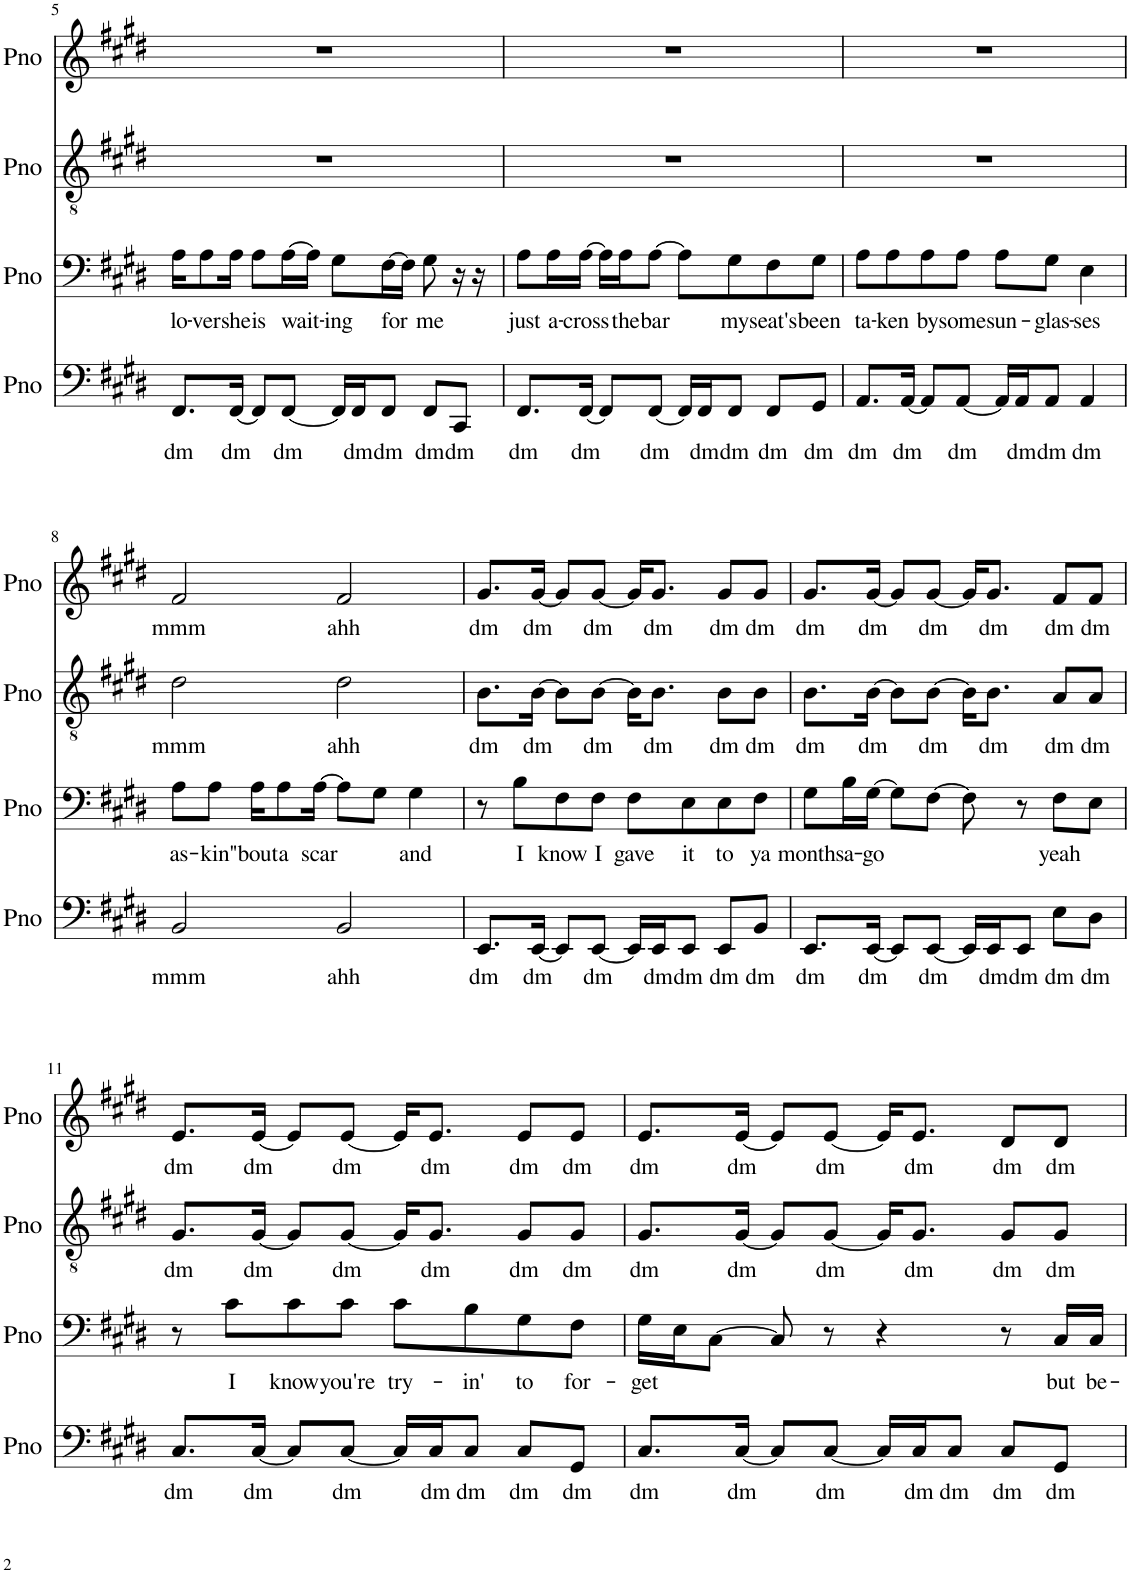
**kern	**text	**kern	**text	**kern	**text	**kern	**text
*part4	*part4	*part3	*part3	*part2	*part2	*part1	*part1
*staff4	*staff4	*staff3	*staff3	*staff2	*staff2	*staff1	*staff1
*I"Piano	*	*I"Piano	*	*I"Piano	*	*I"Piano	*
*I'Pno	*	*I'Pno	*	*I'Pno	*	*I'Pno	*
!!LO:PB:g=z
*clefF4	*	*clefF4	*	*clefGv2	*	*clefG2	*
*k[f#c#g#d#]	*	*k[f#c#g#d#]	*	*k[f#c#g#d#]	*	*k[f#c#g#d#]	*
*M4/4	*	*M4/4	*	*M4/4	*	*M4/4	*
=5	=5	=5	=5	=5	=5	=5	=5
!	!LO:LY:b	!	!LO:LY:b	!	!	!	!
8.FF#/L	dm	16A\KL	lo-	1r	.	1r	.
!	!	!	!LO:LY:b	!	!	!	!
.	.	8A\	-ver	.	.	.	.
!	!LO:LY:b	!	!LO:LY:b	!	!	!	!
[16FF#/Jk	dm	16A\Jk	she	.	.	.	.
!	!	!	!LO:LY:b	!	!	!	!
8FF#/L]	.	8A\L	is	.	.	.	.
!	!LO:LY:b	!	!LO:LY:b	!	!	!	!
[8FF#/J	dm	[16A\L	wait-	.	.	.	.
.	.	16A\JJ]	.	.	.	.	.
!	!	!	!LO:LY:b	!	!	!	!
16FF#/LL]	.	8G#\L	-ing	.	.	.	.
!	!LO:LY:b	!	!	!	!	!	!
16FF#/J	dm	.	.	.	.	.	.
!	!LO:LY:b	!	!LO:LY:b	!	!	!	!
8FF#/J	dm	[16F#\L	for	.	.	.	.
.	.	16F#\JJ]	.	.	.	.	.
!	!LO:LY:b	!	!LO:LY:b	!	!	!	!
8FF#/L	dm	8G#\	me	.	.	.	.
!	!LO:LY:b	!	!	!	!	!	!
8CC#/J	dm	16r	.	.	.	.	.
.	.	16r	.	.	.	.	.
=6	=6	=6	=6	=6	=6	=6	=6
!	!LO:LY:b	!	!LO:LY:b	!	!	!	!
8.FF#/L	dm	8A\L	just	1r	.	1r	.
!	!	!	!LO:LY:b	!	!	!	!
.	.	16A\L	a-	.	.	.	.
!	!LO:LY:b	!	!LO:LY:b	!	!	!	!
[16FF#/Jk	dm	[16A\JJ	-cross	.	.	.	.
8FF#/L]	.	16A\LL]	.	.	.	.	.
!	!	!	!LO:LY:b	!	!	!	!
.	.	16A\J	the	.	.	.	.
!	!LO:LY:b	!	!LO:LY:b	!	!	!	!
[8FF#/J	dm	[8A\J	bar	.	.	.	.
16FF#/LL]	.	8A\L]	.	.	.	.	.
!	!LO:LY:b	!	!	!	!	!	!
16FF#/J	dm	.	.	.	.	.	.
!	!LO:LY:b	!	!LO:LY:b	!	!	!	!
8FF#/J	dm	8G#\	my	.	.	.	.
!	!LO:LY:b	!	!LO:LY:b	!	!	!	!
8FF#/L	dm	8F#\	seat's	.	.	.	.
!	!LO:LY:b	!	!LO:LY:b	!	!	!	!
8GG#/J	dm	8G#\J	been	.	.	.	.
=7	=7	=7	=7	=7	=7	=7	=7
!	!LO:LY:b	!	!LO:LY:b	!	!	!	!
8.AA/L	dm	8A\L	ta-	1r	.	1r	.
!	!	!	!LO:LY:b	!	!	!	!
.	.	8A\	-ken	.	.	.	.
!	!LO:LY:b	!	!	!	!	!	!
[16AA/Jk	dm	.	.	.	.	.	.
!	!	!	!LO:LY:b	!	!	!	!
8AA/L]	.	8A\	by	.	.	.	.
!	!LO:LY:b	!	!LO:LY:b	!	!	!	!
[8AA/J	dm	8A\J	some	.	.	.	.
!	!	!	!LO:LY:b	!	!	!	!
16AA/LL]	.	8A\L	sun-	.	.	.	.
!	!LO:LY:b	!	!	!	!	!	!
16AA/J	dm	.	.	.	.	.	.
!	!LO:LY:b	!	!LO:LY:b	!	!	!	!
8AA/J	dm	8G#\J	-glas-	.	.	.	.
!	!LO:LY:b	!	!LO:LY:b	!	!	!	!
4AA/	dm	4E\	-ses	.	.	.	.
!!LO:LB:g=z
=8	=8	=8	=8	=8	=8	=8	=8
!	!LO:LY:b	!	!LO:LY:b	!	!LO:LY:b	!	!LO:LY:b
2BB/	mmm	8A\L	as-	2d#\	mmm	2f#/	mmm
!	!	!	!LO:LY:b	!	!	!	!
.	.	8A\J	-kin'	.	.	.	.
!	!	!	!LO:LY:b	!	!	!	!
.	.	16A\KL	'bout	.	.	.	.
!	!	!	!LO:LY:b	!	!	!	!
.	.	8A\	a	.	.	.	.
!	!	!	!LO:LY:b	!	!	!	!
.	.	[16A\Jk	scar	.	.	.	.
!	!LO:LY:b	!	!	!	!LO:LY:b	!	!LO:LY:b
2BB/	ahh	8A\L]	.	2d#\	ahh	2f#/	ahh
.	.	8G#\J	.	.	.	.	.
!	!	!	!LO:LY:b	!	!	!	!
.	.	4G#\	and	.	.	.	.
=9	=9	=9	=9	=9	=9	=9	=9
!	!LO:LY:b	!	!	!	!LO:LY:b	!	!LO:LY:b
8.EE/L	dm	8r	.	8.B\L	dm	8.g#/L	dm
!	!	!	!LO:LY:b	!	!	!	!
.	.	8B\L	I	.	.	.	.
!	!LO:LY:b	!	!	!	!LO:LY:b	!	!LO:LY:b
[16EE/Jk	dm	.	.	[16B\Jk	dm	[16g#/Jk	dm
!	!	!	!LO:LY:b	!	!	!	!
8EE/L]	.	8F#\	know	8B\L]	.	8g#/L]	.
!	!LO:LY:b	!	!LO:LY:b	!	!LO:LY:b	!	!LO:LY:b
[8EE/J	dm	8F#\J	I	[8B\J	dm	[8g#/J	dm
!	!	!	!LO:LY:b	!	!	!	!
16EE/LL]	.	8F#\L	gave	16B\KL]	.	16g#/KL]	.
!	!LO:LY:b	!	!	!	!LO:LY:b	!	!LO:LY:b
16EE/J	dm	.	.	8.B\J	dm	8.g#/J	dm
!	!LO:LY:b	!	!LO:LY:b	!	!	!	!
8EE/J	dm	8E\	it	.	.	.	.
!	!LO:LY:b	!	!LO:LY:b	!	!LO:LY:b	!	!LO:LY:b
8EE/L	dm	8E\	to	8B\L	dm	8g#/L	dm
!	!LO:LY:b	!	!LO:LY:b	!	!LO:LY:b	!	!LO:LY:b
8BB/J	dm	8F#\J	ya	8B\J	dm	8g#/J	dm
=10	=10	=10	=10	=10	=10	=10	=10
!	!LO:LY:b	!	!LO:LY:b	!	!LO:LY:b	!	!LO:LY:b
8.EE/L	dm	8G#\L	months	8.B\L	dm	8.g#/L	dm
!	!	!	!LO:LY:b	!	!	!	!
.	.	16B\L	a-	.	.	.	.
!	!LO:LY:b	!	!LO:LY:b	!	!LO:LY:b	!	!LO:LY:b
[16EE/Jk	dm	[16G#\JJ	-go	[16B\Jk	dm	[16g#/Jk	dm
8EE/L]	.	8G#\L]	.	8B\L]	.	8g#/L]	.
!	!LO:LY:b	!	!	!	!LO:LY:b	!	!LO:LY:b
[8EE/J	dm	[8F#\J	.	[8B\J	dm	[8g#/J	dm
16EE/LL]	.	8F#\]	.	16B\KL]	.	16g#/KL]	.
!	!LO:LY:b	!	!	!	!LO:LY:b	!	!LO:LY:b
16EE/J	dm	.	.	8.B\J	dm	8.g#/J	dm
!	!LO:LY:b	!	!	!	!	!	!
8EE/J	dm	8r	.	.	.	.	.
!	!LO:LY:b	!	!LO:LY:b	!	!LO:LY:b	!	!LO:LY:b
8E\L	dm	8F#\L	yeah	8A/L	dm	8f#/L	dm
!	!LO:LY:b	!	!	!	!LO:LY:b	!	!LO:LY:b
8D#\J	dm	8E\J	.	8A/J	dm	8f#/J	dm
!!LO:LB:g=z
=11	=11	=11	=11	=11	=11	=11	=11
!	!LO:LY:b	!	!	!	!LO:LY:b	!	!LO:LY:b
8.C#/L	dm	8r	.	8.G#/L	dm	8.e/L	dm
!	!	!	!LO:LY:b	!	!	!	!
.	.	8c#\L	I	.	.	.	.
!	!LO:LY:b	!	!	!	!LO:LY:b	!	!LO:LY:b
[16C#/Jk	dm	.	.	[16G#/Jk	dm	[16e/Jk	dm
!	!	!	!LO:LY:b	!	!	!	!
8C#/L]	.	8c#\	know	8G#/L]	.	8e/L]	.
!	!LO:LY:b	!	!LO:LY:b	!	!LO:LY:b	!	!LO:LY:b
[8C#/J	dm	8c#\J	you're	[8G#/J	dm	[8e/J	dm
!	!	!	!LO:LY:b	!	!	!	!
16C#/LL]	.	8c#\L	try-	16G#/KL]	.	16e/KL]	.
!	!LO:LY:b	!	!	!	!LO:LY:b	!	!LO:LY:b
16C#/J	dm	.	.	8.G#/J	dm	8.e/J	dm
!	!LO:LY:b	!	!LO:LY:b	!	!	!	!
8C#/J	dm	8B\	-in'	.	.	.	.
!	!LO:LY:b	!	!LO:LY:b	!	!LO:LY:b	!	!LO:LY:b
8C#/L	dm	8G#\	to	8G#/L	dm	8e/L	dm
!	!LO:LY:b	!	!LO:LY:b	!	!LO:LY:b	!	!LO:LY:b
8GG#/J	dm	8F#\J	for-	8G#/J	dm	8e/J	dm
=12	=12	=12	=12	=12	=12	=12	=12
!	!LO:LY:b	!	!LO:LY:b	!	!LO:LY:b	!	!LO:LY:b
8.C#/L	dm	16G#\LL	-get	8.G#/L	dm	8.e/L	dm
.	.	16E\J	.	.	.	.	.
.	.	[8C#\J	.	.	.	.	.
!	!LO:LY:b	!	!	!	!LO:LY:b	!	!LO:LY:b
[16C#/Jk	dm	.	.	[16G#/Jk	dm	[16e/Jk	dm
8C#/L]	.	8C#/]	.	8G#/L]	.	8e/L]	.
!	!LO:LY:b	!	!	!	!LO:LY:b	!	!LO:LY:b
[8C#/J	dm	8r	.	[8G#/J	dm	[8e/J	dm
16C#/LL]	.	4r	.	16G#/KL]	.	16e/KL]	.
!	!LO:LY:b	!	!	!	!LO:LY:b	!	!LO:LY:b
16C#/J	dm	.	.	8.G#/J	dm	8.e/J	dm
!	!LO:LY:b	!	!	!	!	!	!
8C#/J	dm	.	.	.	.	.	.
!	!LO:LY:b	!	!	!	!LO:LY:b	!	!LO:LY:b
8C#/L	dm	8r	.	8G#/L	dm	8d#/L	dm
!	!LO:LY:b	!	!LO:LY:b	!	!LO:LY:b	!	!LO:LY:b
8GG#/J	dm	16C#/LL	but	8G#/J	dm	8d#/J	dm
!	!	!	!LO:LY:b	!	!	!	!
.	.	16C#/JJ	be-	.	.	.	.
=	=	=	=	=	=	=	=
*-	*-	*-	*-	*-	*-	*-	*-
